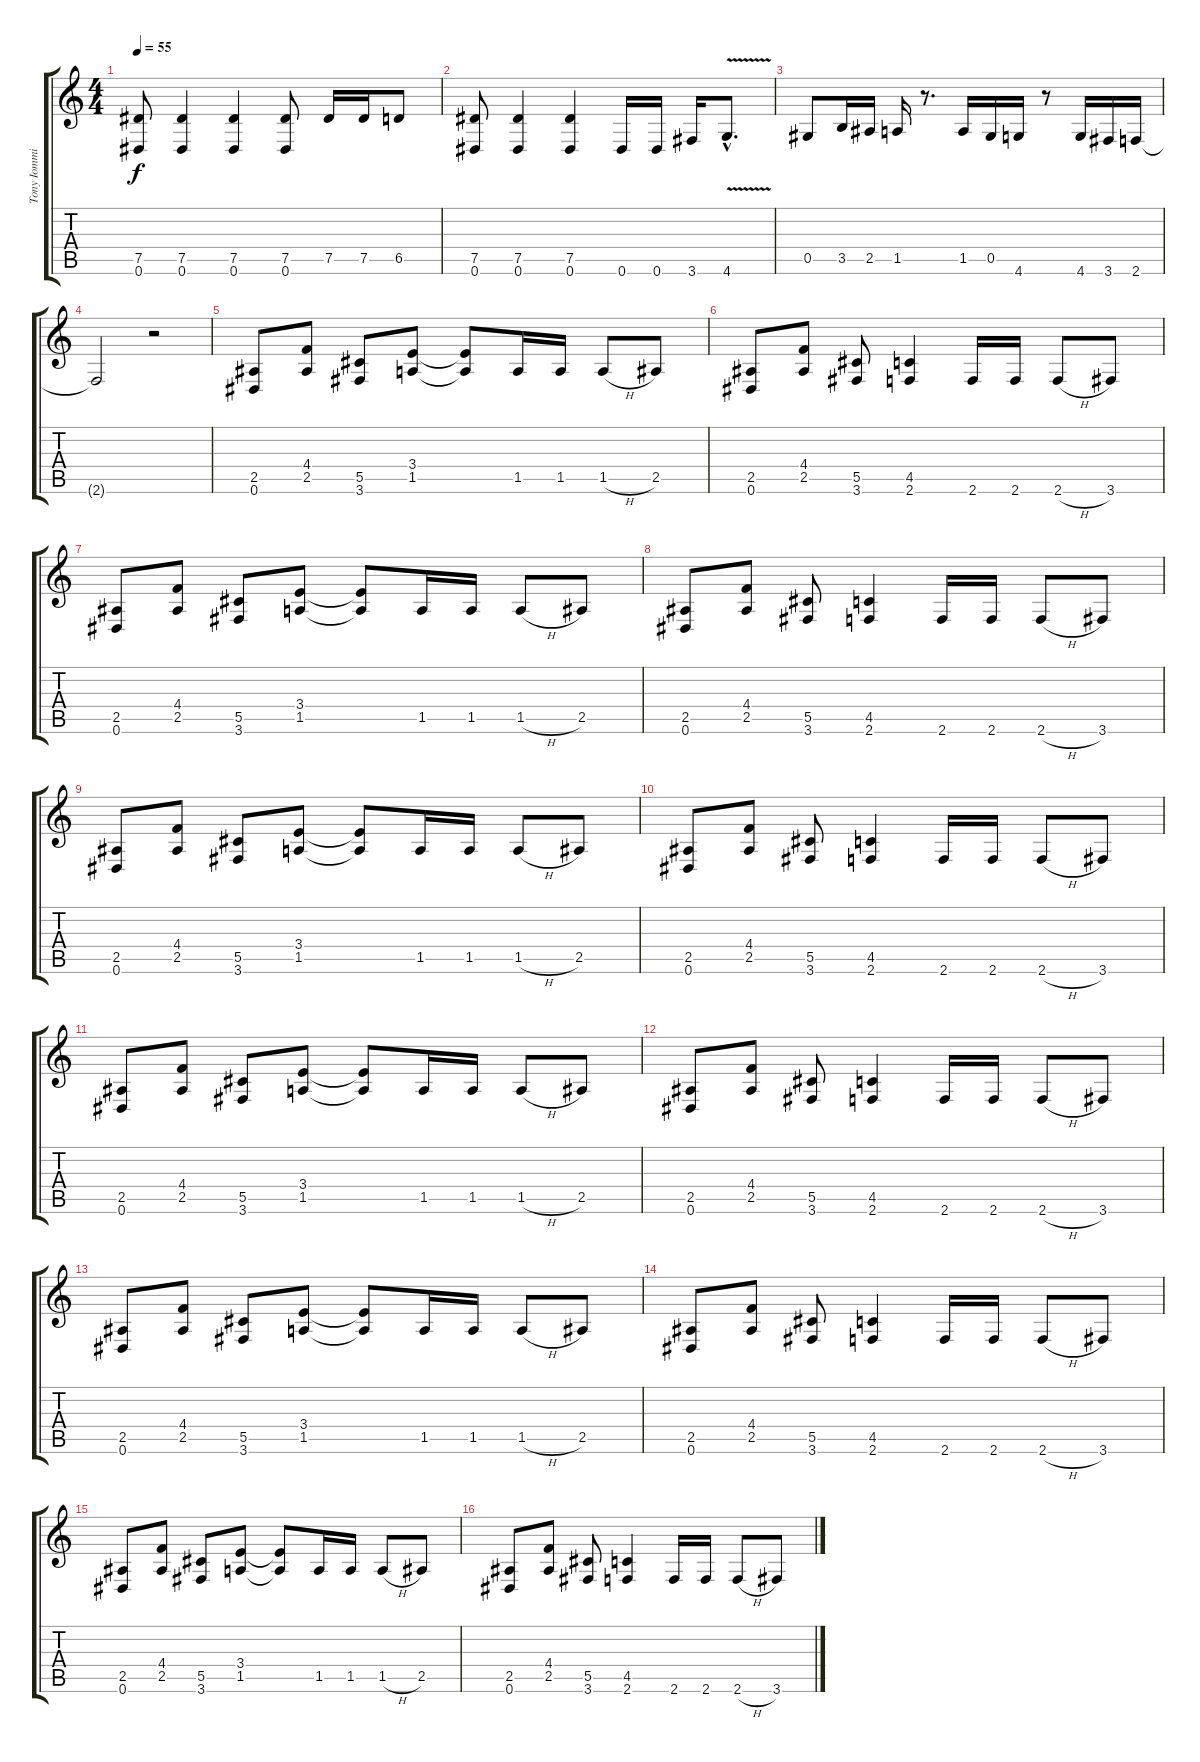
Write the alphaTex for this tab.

\track ("Tony Iommi" "Tony Iommi") {instrument distortionguitar}
\staff {score tabs}
\tuning (Eb4 Bb3 Gb3 Db3 Ab2 Eb2) {hide}
\ts (4 4)
\tempo 55
\clef g2
\ks c
(7.5 0.6).8{dy f} (7.5 0.6).4 (7.5 0.6).4 (7.5 0.6).8 7.5.16 7.5.16 6.5.8 |
(7.5 0.6).8 (7.5 0.6).4 (7.5 0.6).4 0.6.16 0.6.16 3.6.16 4.6{v hac}.8{d} |
0.5.8 3.5.16 2.5.16 1.5.16 r.8{d} 1.5.16 0.5.16 4.6.16 r.8 4.6.16 3.6.16 2.6.16 |
2.6{t}.2 r.2 |
(2.5 0.6).8 (4.4 2.5).8 (5.5 3.6).8 (3.4 1.5).8 (3.4{t} 1.5{t}).8 1.5.16 1.5.16 1.5{h}.8 2.5.8 |
(2.5 0.6).8 (4.4 2.5).8 (5.5 3.6).8 (4.5 2.6).4 2.6.16 2.6.16 2.6{h}.8 3.6.8 |
(2.5 0.6).8 (4.4 2.5).8 (5.5 3.6).8 (3.4 1.5).8 (3.4{t} 1.5{t}).8 1.5.16 1.5.16 1.5{h}.8 2.5.8 |
(2.5 0.6).8 (4.4 2.5).8 (5.5 3.6).8 (4.5 2.6).4 2.6.16 2.6.16 2.6{h}.8 3.6.8 |
(2.5 0.6).8 (4.4 2.5).8 (5.5 3.6).8 (3.4 1.5).8 (3.4{t} 1.5{t}).8 1.5.16 1.5.16 1.5{h}.8 2.5.8 |
(2.5 0.6).8 (4.4 2.5).8 (5.5 3.6).8 (4.5 2.6).4 2.6.16 2.6.16 2.6{h}.8 3.6.8 |
(2.5 0.6).8 (4.4 2.5).8 (5.5 3.6).8 (3.4 1.5).8 (3.4{t} 1.5{t}).8 1.5.16 1.5.16 1.5{h}.8 2.5.8 |
(2.5 0.6).8 (4.4 2.5).8 (5.5 3.6).8 (4.5 2.6).4 2.6.16 2.6.16 2.6{h}.8 3.6.8 |
(2.5 0.6).8 (4.4 2.5).8 (5.5 3.6).8 (3.4 1.5).8 (3.4{t} 1.5{t}).8 1.5.16 1.5.16 1.5{h}.8 2.5.8 |
(2.5 0.6).8 (4.4 2.5).8 (5.5 3.6).8 (4.5 2.6).4 2.6.16 2.6.16 2.6{h}.8 3.6.8 |
(2.5 0.6).8 (4.4 2.5).8 (5.5 3.6).8 (3.4 1.5).8 (3.4{t} 1.5{t}).8 1.5.16 1.5.16 1.5{h}.8 2.5.8 |
(2.5 0.6).8 (4.4 2.5).8 (5.5 3.6).8 (4.5 2.6).4 2.6.16 2.6.16 2.6{h}.8 3.6.8
